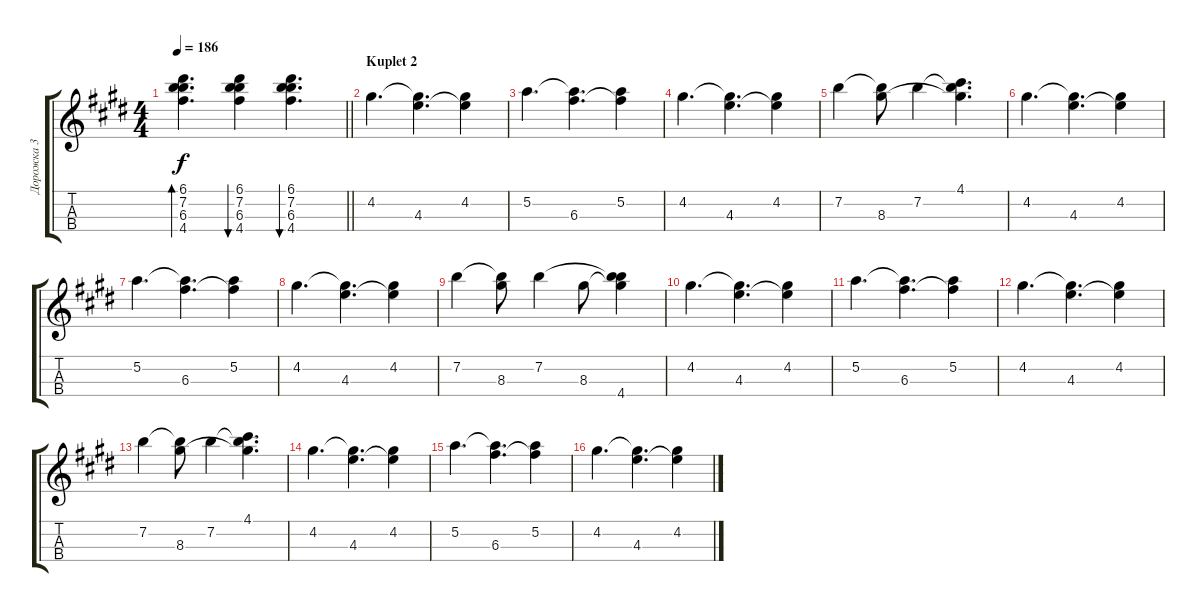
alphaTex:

\track ("Дорожка 3" "Дорожка 3") {instrument acousticguitarnylon}
\staff {score tabs}
\tuning (A4 E4 C4 G4) {hide}
\ts (4 4)
\tempo 186
\clef g2
\barLineRight lightlight
\ks c#minor
(6.1 7.2 6.3 4.4).4{d bd 60 dy f} (6.1 7.2 6.3 4.4).4{bu 60} (6.1 7.2 6.3 4.4).4{d bu 60} |
\section ("" "Kuplet 2")
4.2.4{d} (4.2{t} 4.3).4{d} (4.2 4.3{t}).4 |
5.2.4{d} (5.2{t} 6.3).4{d} (5.2 6.3{t}).4 |
4.2.4{d} (4.2{t} 4.3).4{d} (4.2 4.3{t}).4 |
7.2.4 (7.2{t} 8.3).8 7.2.4 (4.1 7.2{t} 8.3{t}).4{d} |
4.2.4{d} (4.2{t} 4.3).4{d} (4.2 4.3{t}).4 |
5.2.4{d} (5.2{t} 6.3).4{d} (5.2 6.3{t}).4 |
4.2.4{d} (4.2{t} 4.3).4{d} (4.2 4.3{t}).4 |
7.2.4 (7.2{t} 8.3).8 7.2.4 8.3.8 (7.2{t} 8.3{t} 4.4).4 |
4.2.4{d} (4.2{t} 4.3).4{d} (4.2 4.3{t}).4 |
5.2.4{d} (5.2{t} 6.3).4{d} (5.2 6.3{t}).4 |
4.2.4{d} (4.2{t} 4.3).4{d} (4.2 4.3{t}).4 |
7.2.4 (7.2{t} 8.3).8 7.2.4 (4.1 7.2{t} 8.3{t}).4{d} |
4.2.4{d} (4.2{t} 4.3).4{d} (4.2 4.3{t}).4 |
5.2.4{d} (5.2{t} 6.3).4{d} (5.2 6.3{t}).4 |
4.2.4{d} (4.2{t} 4.3).4{d} (4.2 4.3{t}).4
